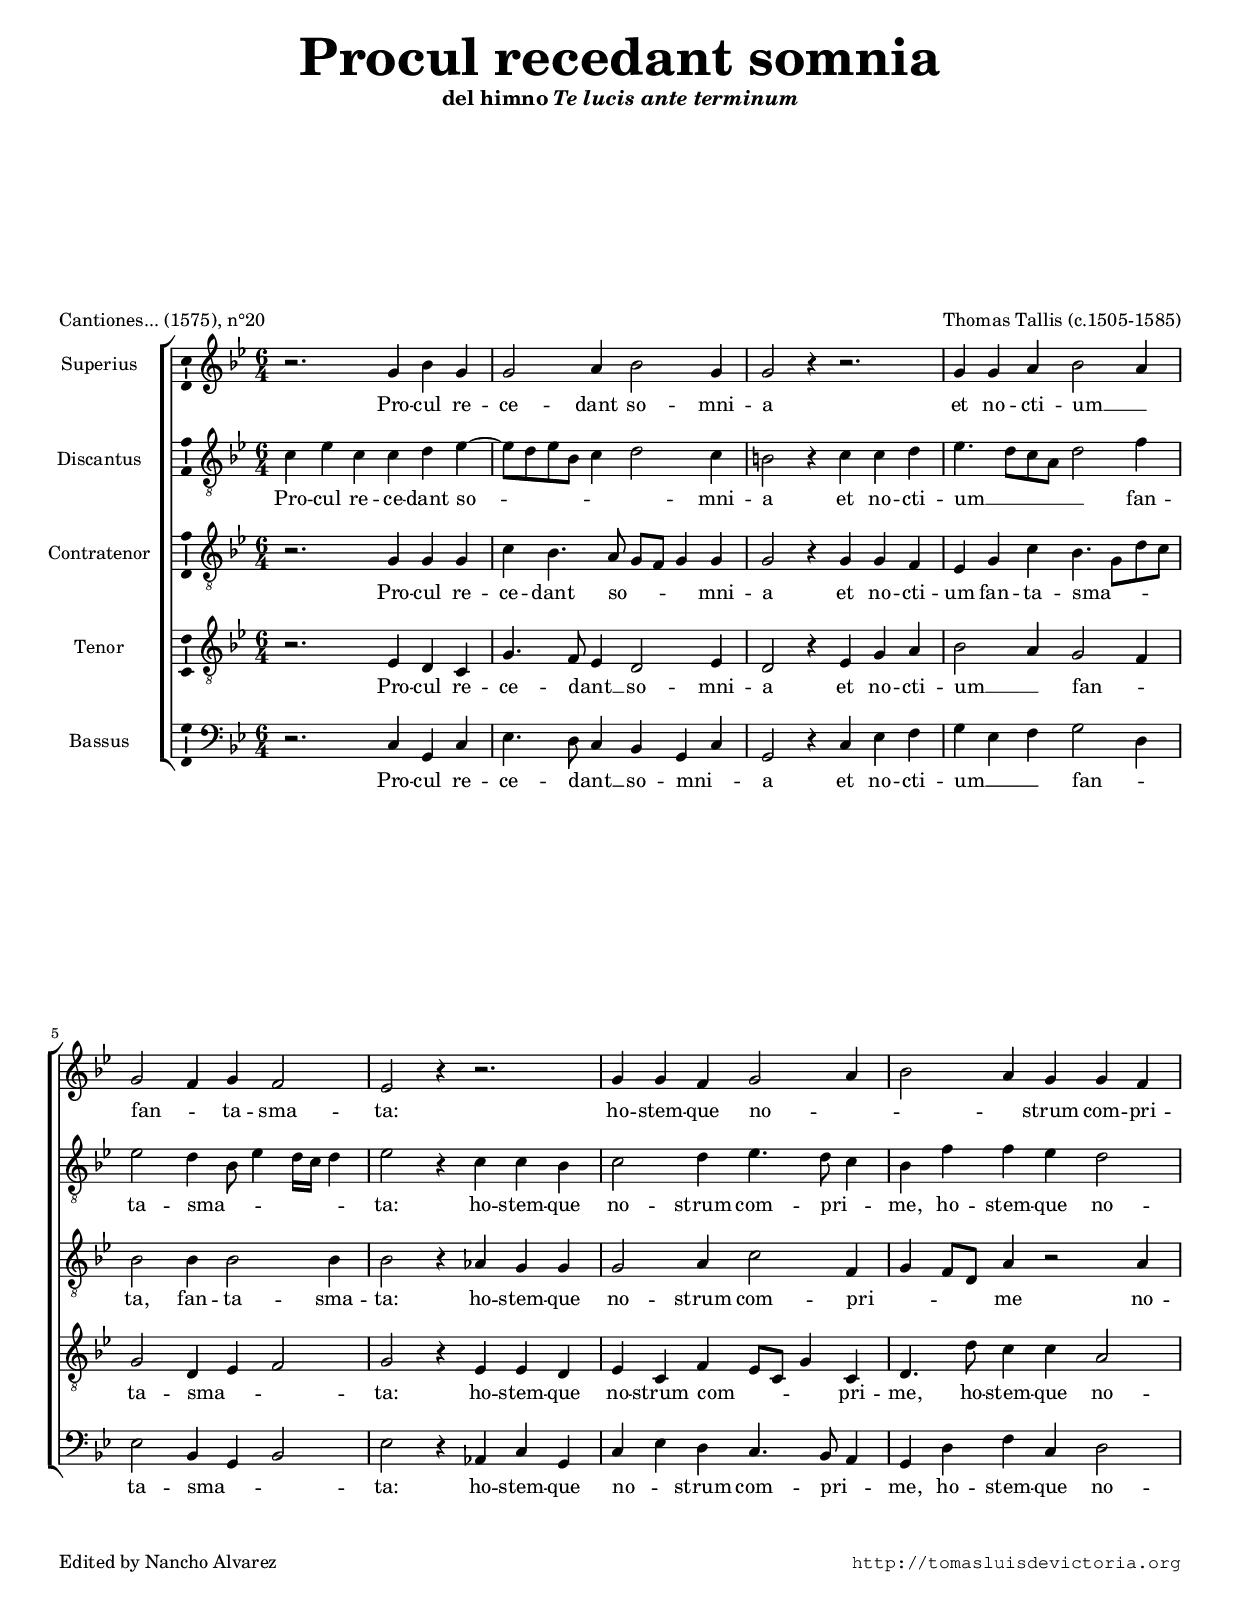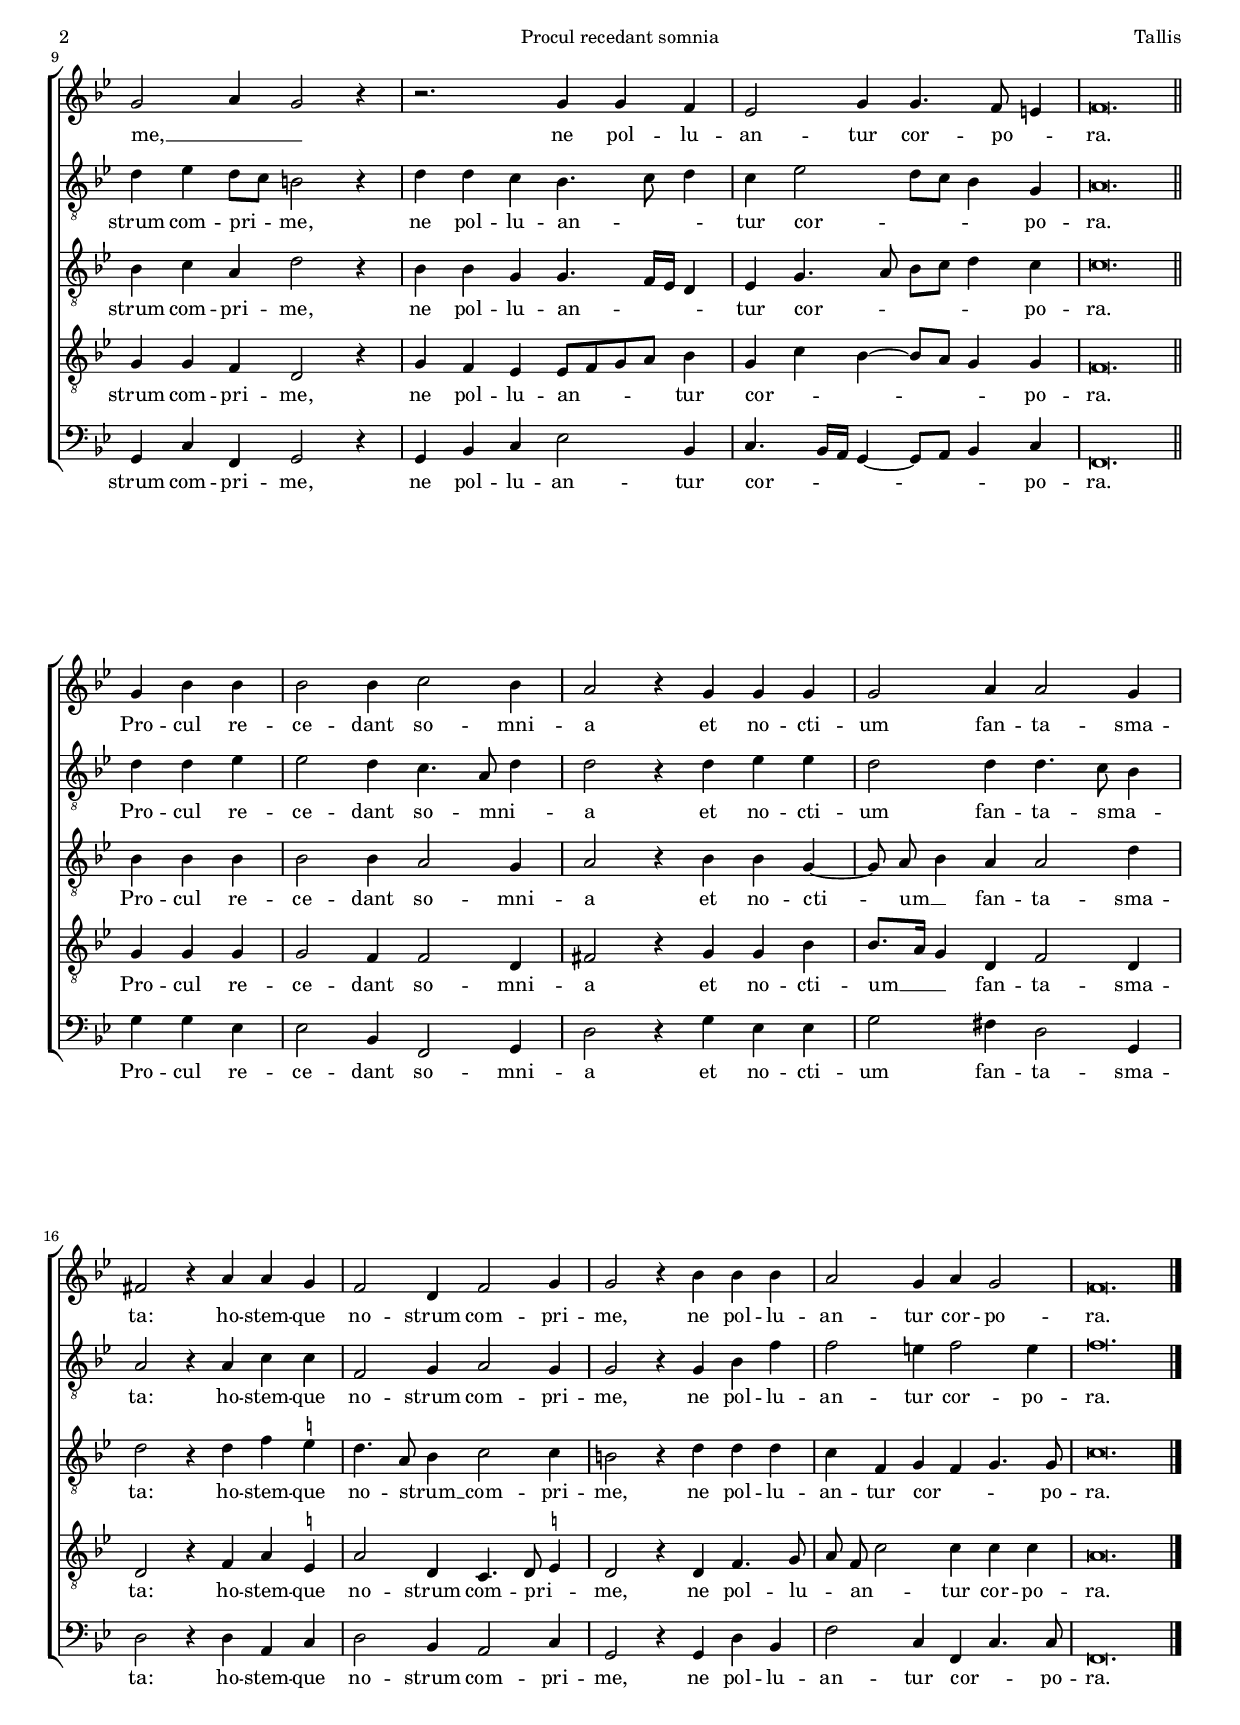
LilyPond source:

\version "2.11.45"

#(set-default-paper-size "a4")
#(set-global-staff-size 16)
#(ly:set-option 'point-and-click #f)

ss=\once \set suggestAccidentals = ##t


\header {
	title=\markup{\column{ " " " " " " " " " " \bigger \bigger \bigger \bigger \bigger "Procul recedant somnia" }}
	composer="Thomas Tallis (c.1505-1585)"
	subtitle=\markup{\column{ " " \line{"del himno" \italic "Te lucis ante terminum"}}}
	subsubtitle=\markup{\column {" " " " " " " " " " " " " " " " " "}}
	%opus="(-)"
	poet="Cantiones... (1575), n°20"
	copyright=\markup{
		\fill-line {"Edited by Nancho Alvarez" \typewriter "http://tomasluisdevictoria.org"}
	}
%	tagline=""
}

global={\key bes \major \time 6/4 \skip 1*6/4*11 \skip 2. \bar "||" \break
			\skip 2. \skip 1*6/4*8 \bar "|." }


cantus=\relative c''{
	r2. g4 bes g
	g2 a4 bes2 g4
	g2 r4 r2.
	g4 g a bes2 a4
	g2 f4 g f2
	ees2 r4 r2.
	g4 g f g2 a4
	bes2 a4 g g f
	g2 a4 g2 r4
	r2. g4 g f
	ees2 g4 g4. f8 e4 f\breve.*1/4
	g4 bes bes
	bes2 bes4 c2 bes4
	a2 r4 g g g
	g2 a4 a2 g4
	fis2 r4 a4 a g 
	f2 d4 f2 g4
	g2 r4 bes4 bes bes
	a2 g4 a g2
	f\breve.*1/2
}

altus=\relative c'{
	c4 ees c c d ees4 ~
	ees8[ d ees bes] c4 d2 c4
	b2 r4 c c d
	ees4. d8[ c a] d2 f4
	ees2 d4 bes8 ees4 d16 c d4
	ees2 r4 c c bes
	c2 d4 ees4. d8 c4
	bes4 f' f ees d2
	d4 ees d8 c b2 r4
	d4 d c bes4. c8 d4 
	c4 ees2 d8 c bes4 g
	a\breve.*1/4
	d4 d ees
	ees2 d4 c4. a8 d4
	d2 r4 d4 ees ees
	d2 d4 d4. c8 bes4
	a2 r4 a c c
	f,2 g4 a2 g4
	g2 r4 g bes f'
	f2 e4 f2 e4
	f\breve.*1/2
}

tenor=\relative c'{
	r2. g4 g g
	c bes4. a8 g f g4 g
	g2 r4 g g f
	ees4 g c bes4. g8[ d' c]
	bes2 bes4 bes2 bes4
	bes2 r4 aes4 g g 
	g2 a4 c2 f,4
	g4 f8 d a'4 r2 a4
	bes c a d2 r4
	bes bes g g4. f16 ees d4
	ees4 g4. a8 bes c d4 c 
	c\breve.*1/4
	bes4 bes bes
	bes2 bes4 a2 g4
	a2 r4 bes bes g ~
	g8 \noBeam a8 bes4 a4 a2 d4
	d2 r4 d4 f \ss e
	d4. a8 bes4 c2 c4
	b2 r4 d4 d d
	c f, g f g4. g8 
	c\breve.*1/2
}

tenordos=\relative c{
	r2. ees4 d c
	g'4. f8 ees4 d2 ees4
	d2 r4 ees4 g a
	bes2 a4 g2 f4 
	g2 d4 ees f2 
	g2 r4 ees ees d
	ees c f ees8 c g'4 c,
	d4. d'8 c4 c a2
	g4 g f d2 r4
	g4 f ees ees8[ f g a] bes4
	g4 c bes4 ~ bes8 a g4 g f\breve.*1/4
	g4 g g
	g2 f4 f2 d4
	fis2 r4 g4 g bes
	bes8. a16 g4 d f2 d4
	d2 r4 f a \ss e
	a2 d,4 c4. d8 \ss e4
	d2 r4 d f4. g8 
	a8 \noBeam f c'2 c4 c c a\breve.*1/2
}

bassus=\relative c{
	r2. c4 g c 
	ees4. d8 c4 bes g c
	g2 r4 c ees f
	g4 ees f g2 d4
	ees2 bes4 g bes2
	ees2 r4 aes,4 c g
	c ees d c4. bes8 a4
	g4 d' f c d2 
	g,4 c f, g2 r4
	g4 bes c ees2 bes4
	c4. bes16 a g4 ~ g8 a bes4 c f,\breve.*1/4
	g'4 g ees
	ees2 bes4 f2 g4
	d'2 r4 g4 ees ees
	g2 fis4 d2 g,4
	d'2 r4 d4 a c
	d2 bes4 a2 c4
	g2 r4 g d' bes
	f'2 c4 f,4 c'4. c8 f,\breve.*1/2
}


textocantus=\lyricmode{
Pro -- cul re -- ce -- dant so -- mni -- a
et no -- cti -- um __ _ fan -- _ ta -- sma -- ta:
ho -- stem -- que no -- _ _ _ strum com -- pri -- me, __ _ _ 
ne pol -- lu -- an -- tur cor -- po -- _ ra.
Pro -- cul re -- ce -- dant so -- mni -- a
et no -- cti -- um fan -- ta -- sma -- ta:
ho -- stem -- que no -- strum com -- pri -- me,
ne pol -- lu -- an -- tur cor -- po -- ra.
}

textoaltus=\lyricmode{
Pro -- cul re -- ce -- dant so -- _ _ _ _ _ mni -- a
et no -- cti -- um __ _ _ _ _ fan -- ta -- sma -- _ _ _ _ _ ta:
ho -- stem -- que no -- strum com -- pri -- _ me,
ho -- stem -- que no -- strum com -- pri -- _ me,
ne pol -- lu -- an -- _ _ tur cor -- _ _ _ po -- ra.
Pro -- cul re -- ce -- dant so -- mni -- _ a
et no -- cti -- um fan -- ta -- sma -- _ ta:
ho -- stem -- que no -- strum com -- pri -- me,
ne pol -- lu -- an -- tur cor -- po -- ra.
}

textotenor=\lyricmode{
Pro -- cul re -- ce -- dant so -- _ _ _ mni -- a
et no -- cti -- um fan -- ta -- sma -- _ _ _ ta,
fan -- ta -- sma -- ta:
ho -- stem -- que no -- strum com -- pri -- _ _ _ me
no -- strum com -- pri -- me,
ne pol -- lu -- an -- _ _ _ tur cor -- _ _ _ _ po -- ra.
Pro -- cul re -- ce -- dant so -- mni -- a
et no -- cti -- um __ _ fan -- ta -- sma -- ta:
ho -- stem -- que no -- strum __ _ com -- pri -- me,
ne pol -- lu -- an -- tur cor -- _ _ po -- ra.
}

textotenordos=\lyricmode{
Pro -- cul re -- ce -- dant __ _ so -- mni -- a
et no -- cti -- um __ _ fan -- _ ta -- sma -- _ _ ta:
ho -- stem -- que no -- strum com -- _ _ _ pri -- me,
ho -- stem -- que no -- strum com -- pri -- me,
ne pol -- lu -- an -- _ _ _ tur cor -- _ _ _ _ po -- ra.
Pro -- cul re -- ce -- dant so -- mni -- a
et no -- cti -- um __ _ _ fan -- ta -- sma -- ta:
ho -- stem -- que no -- strum com -- pri -- _ me,
ne pol -- lu -- _ an -- _ tur cor -- po -- ra.
}

textobassus=\lyricmode{
Pro -- cul re -- ce -- dant __ _ so -- mni -- _ a
et no -- cti -- um __ _ _ fan -- _ ta -- sma -- _ _ ta:
ho -- stem -- que no -- _ strum com -- pri -- _ me, 
ho -- stem -- que no -- strum com -- pri -- me,
ne pol -- lu -- an -- tur cor -- _ _ _ _ _ po -- ra.
Pro -- cul re -- ce -- dant so -- mni -- a
et no -- cti -- um fan -- ta -- sma -- ta:
ho -- stem -- que no -- strum com -- pri -- me,
ne pol -- lu -- an -- tur cor -- _ po -- ra.
}



\score {
\new ChoirStaff<<

	\new Staff <<\global
	\new Voice="v1" {
		\set Staff.instrumentName="Superius " 
		\clef "treble"
		\cantus }
	\new Lyrics \lyricsto "v1" {\textocantus }
	>>

	
	\new Staff << \global
	\new Voice="v2" {
		\set Staff.instrumentName="Discantus "
		\clef "G_8" 
		\altus}
	\new Lyrics \lyricsto "v2" {\textoaltus }
	>>

	
	\new Staff <<\global
	\new Voice="v3" {
		\set Staff.instrumentName="Contratenor "
		\clef "G_8"
		\tenor }
	\new Lyrics \lyricsto "v3" {\textotenor }
	>>
	

	\new Staff <<\global
	\new Voice="v5" {
		\set Staff.instrumentName="Tenor "
		\clef "G_8"
		\tenordos }
	\new Lyrics \lyricsto "v5" {\textotenordos }
	>>
	
	
	\new Staff <<\global
	\new Voice="v4" {
		\set Staff.instrumentName="Bassus "
		\clef "bass" 
		\bassus }
	\new Lyrics \lyricsto "v4" {\textobassus}
	>>
	
>>

\layout{ 
	\context {\Lyrics \override VerticalAxisGroup #'minimum-Y-extent = #'(-0 . 0) }
	\context {\Score \override BarNumber #'padding = #2 }
	\context {\Lyrics 
		%\override LyricText #'font-size = #2 
		\override LyricHyphen #'minimum-distance = #0.33
	}
	\context {\Voice 
		%melismaBusyProperties = #'() 
	}
	%\context { \RemoveEmptyStaffContext }
	\context {\Staff \consists Ambitus_engraver }
}

%\midi {}

}


\paper{
	evenHeaderMarkup=\markup  \fill-line { \fromproperty #'page:page-number-string "Procul recedant somnia" "Tallis" }
	oddHeaderMarkup= \markup  \fill-line { \on-the-fly #not-first-page "Tallis" \on-the-fly #not-first-page "Procul recedant somnia" \on-the-fly #not-first-page \fromproperty #'page:page-number-string }
	system-count=5
	indent=1.9\cm
	line-width=19.0\cm
	between-system-padding = 0
	ragged-last-bottom = ##f
	foot-separation=3\mm
	head-separation=0\mm
}
